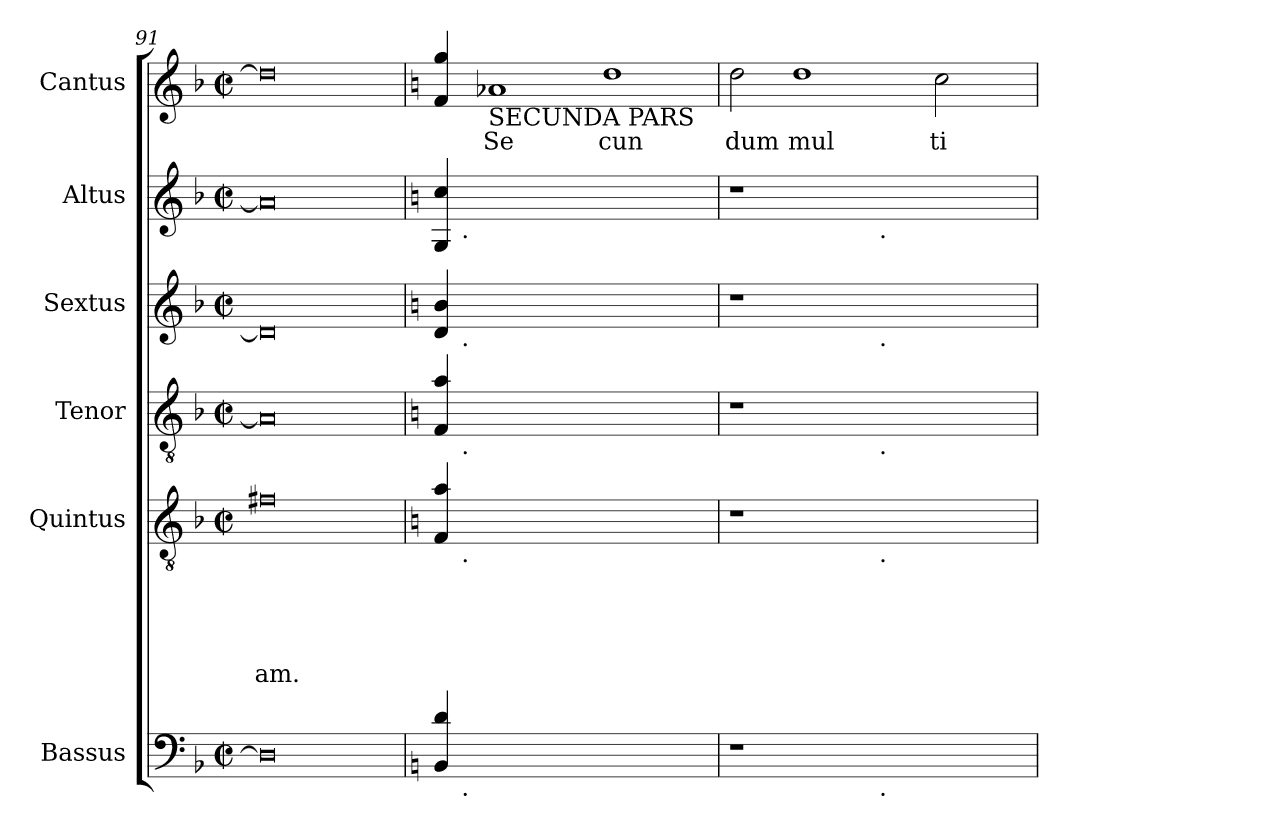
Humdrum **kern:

**kern	**text	**kern	**text	**text	**text	**text	**text	**kern	**text	**kern	**text	**kern	**text	**kern	**text
*part6	*part6	*part5	*part5	*part5	*part5	*part5	*part5	*part4	*part4	*part3	*part3	*part2	*part2	*part1	*part1
*staff6	*staff6	*staff5	*staff5	*staff5	*staff5	*staff5	*staff5	*staff4	*staff4	*staff3	*staff3	*staff2	*staff2	*staff1	*staff1
*I"Bassus	*	*I"Quintus	*	*	*	*	*	*I"Tenor	*	*I"Sextus	*	*I"Altus	*	*I"Cantus	*
*clefF4	*	*clefGv2	*	*	*	*	*	*clefGv2	*	*clefG2	*	*clefG2	*	*clefG2	*
*k[b-]	*	*k[b-]	*	*	*	*	*	*k[b-]	*	*k[b-]	*	*k[b-]	*	*k[b-]	*
*F:	*	*F:	*	*	*	*	*	*F:	*	*F:	*	*F:	*	*F:	*
*M2/2	*	*M2/2	*	*	*	*	*	*M2/2	*	*M2/2	*	*M2/2	*	*M2/2	*
*met(c|)	*	*met(c|)	*	*	*	*	*	*met(c|)	*	*met(c|)	*	*met(c|)	*	*met(c|)	*
=91	=91	=91	=91	=91	=91	=91	=91	=91	=91	=91	=91	=91	=91	=91	=91
!	!	!	!	!	!	!	!LO:LY:b	!	!	!	!	!	!	!	!
0D]	.	0f#X	.	.	.	.	-am.	0A]	.	0d]	.	0a]	.	0dd]	.
!!LO:PB:g=z
=92!	=92!	=92!	=92!	=92!	=92!	=92!	=92!	=92!	=92!	=92!	=92!	=92!	=92!	=92!	=92!
*k[]	*	*k[]	*	*	*	*	*	*k[]	*	*k[]	*	*k[]	*	*k[]	*
*C:	*	*C:	*	*	*	*	*	*C:	*	*C:	*	*C:	*	*C:	*
!	!	!	!	!	!	!	!	!	!	!	!	!LO:TX:b:t=b	!	!	!
!	!	!	!	!	!	!	!	!	!	!LO:TX:b:t=b	!	!	!	!	!
!	!	!	!	!	!	!	!	!LO:TX:b:t=b	!	!	!	!	!	!	!
!	!	!LO:TX:b:t=b	!	!	!	!	!	!	!	!	!	!	!	!	!
!LO:TX:b:t=b	!	!	!	!	!	!	!	!	!	!	!	!	!	!	!
*^	*	*^	*	*	*	*	*	*^	*	*^	*	*^	*	*	*
4BB/ 4d/	8ryy	.	4F/ 4a/	8ryy	.	.	.	.	.	4F/ 4a/	8ryy	.	4d/ 4b/	8ryy	.	4G/ 4cc/	8ryy	.	4f/ 4gg/	.
!	!	!	!	!	!	!	!	!	!	!	!	!	!	!	!	!	!LO:TX:b:t=.	!	!	!
!	!	!	!	!	!	!	!	!	!	!	!	!	!	!LO:TX:b:t=.	!	!	!	!	!	!
!	!	!	!	!	!	!	!	!	!	!	!LO:TX:b:t=.	!	!	!	!	!	!	!	!	!
!	!	!	!	!LO:TX:b:t=.	!	!	!	!	!	!	!	!	!	!	!	!	!	!	!	!
!	!LO:TX:b:t=.	!	!	!	!	!	!	!	!	!	!	!	!	!	!	!	!	!	!	!
.	1ryy	.	.	1ryy	.	.	.	.	.	.	1ryy	.	.	1ryy	.	.	1ryy	.	.	.
!	!	!	!	!	!	!	!	!	!	!	!	!	!	!	!	!	!	!	!LO:TX:b:t=SECUNDA PARS	!
!	!	!	!	!	!	!	!	!	!	!	!	!	!	!	!	!	!	!	!	!LO:LY:b
0ryy	.	.	0ryy	.	.	.	.	.	.	0ryy	.	.	0ryy	.	.	0ryy	.	.	1a-X	Se
.	1ryy	.	.	1ryy	.	.	.	.	.	.	1ryy	.	.	1ryy	.	.	1ryy	.	.	.
!	!	!	!	!	!	!	!	!	!	!	!	!	!	!	!	!	!	!	!	!LO:LY:b
.	.	.	.	.	.	.	.	.	.	.	.	.	.	.	.	.	.	.	1dd	cun
.	8ryy	.	.	8ryy	.	.	.	.	.	.	8ryy	.	.	8ryy	.	.	8ryy	.	.	.
=93	=93	=93	=93	=93	=93	=93	=93	=93	=93	=93	=93	=93	=93	=93	=93	=93	=93	=93	=93	=93
!	!	!	!	!	!	!	!	!	!	!	!	!	!	!	!	!	!	!	!	!LO:LY:b
*v	*v	*	*	*	*	*	*	*	*	*v	*v	*	*v	*v	*	*v	*v	*	*	*
*	*	*v	*v	*	*	*	*	*	*	*	*	*	*	*	*	*
1r	.	1r	.	.	.	.	.	1r	.	1r	.	1r	.	2dd\	dum
!	!	!	!	!	!	!	!	!	!	!	!	!	!	!	!LO:LY:b
.	.	.	.	.	.	.	.	.	.	.	.	.	.	1dd	mul
16.ryy	.	16.ryy	.	.	.	.	.	16.ryy	.	16.ryy	.	16.ryy	.	.	.
!	!	!	!	!	!	!	!	!	!	!	!	!LO:TX:b:t=.	!	!	!
!	!	!	!	!	!	!	!	!	!	!LO:TX:b:t=.	!	!	!	!	!
!	!	!	!	!	!	!	!	!LO:TX:b:t=.	!	!	!	!	!	!	!
!	!	!LO:TX:b:t=.	!	!	!	!	!	!	!	!	!	!	!	!	!
!LO:TX:b:t=.	!	!	!	!	!	!	!	!	!	!	!	!	!	!	!
2ryy	.	2ryy	.	.	.	.	.	2ryy	.	2ryy	.	2ryy	.	.	.
!	!	!	!	!	!	!	!	!	!	!	!	!	!	!	!LO:LY:b
.	.	.	.	.	.	.	.	.	.	.	.	.	.	2cc\	ti
4ryy	.	4ryy	.	.	.	.	.	4ryy	.	4ryy	.	4ryy	.	.	.
8ryy	.	8ryy	.	.	.	.	.	8ryy	.	8ryy	.	8ryy	.	.	.
32ryy	.	32ryy	.	.	.	.	.	32ryy	.	32ryy	.	32ryy	.	.	.
=	=	=	=	=	=	=	=	=	=	=	=	=	=	=	=
*-	*-	*-	*-	*-	*-	*-	*-	*-	*-	*-	*-	*-	*-	*-	*-
